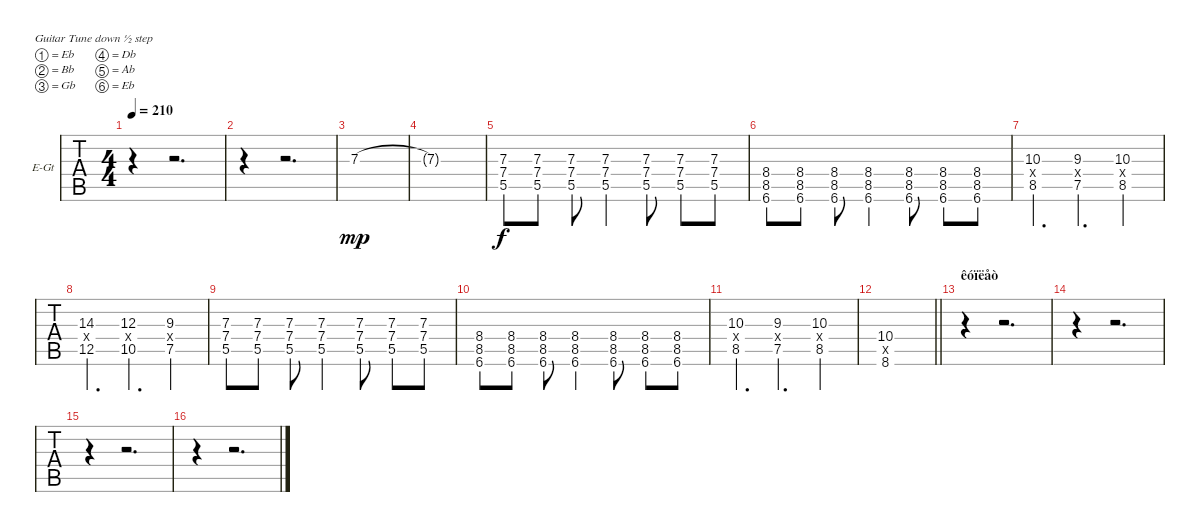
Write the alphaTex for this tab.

\bracketExtendMode groupsimilarinstruments
\firstSystemTrackNameOrientation horizontal
\otherSystemsTrackNameOrientation horizontal
\track ("Electric Guitar2" "E-Gt") {instrument distortionguitar}
\staff {tabs}
\tuning (Eb4 Bb3 Gb3 Db3 Ab2 Eb2)
\ts (4 4)
\beaming (8 2 2 2 2)
\tempo 210
\clef g2
\ks c
r.4{dy mp instrument distortionguitar} r.2{d} |
r.4 r.2{d} |
7.3.1 |
7.3{t}.1 |
(7.3 7.4 5.5).8{dy f} (7.3 7.4 5.5).8 (7.3 7.4 5.5).8 (7.3 7.4 5.5).4 (7.3 7.4 5.5).8 (7.3 7.4 5.5).8 (7.3 7.4 5.5).8 |
(8.4 8.5 6.6).8 (8.4 8.5 6.6).8 (8.4 8.5 6.6).8 (8.4 8.5 6.6).4 (8.4 8.5 6.6).8 (8.4 8.5 6.6).8 (8.4 8.5 6.6).8 |
(10.3 0.4{x} 8.5).4{d} (9.3 0.4{x} 7.5).4{d} (10.3 0.4{x} 8.5).4 |
(14.3 7.4{x} 12.5).4{d} (12.3 0.4{x} 10.5).4{d} (9.3 0.4{x} 7.5).4 |
(7.3 7.4 5.5).8 (7.3 7.4 5.5).8 (7.3 7.4 5.5).8 (7.3 7.4 5.5).4 (7.3 7.4 5.5).8 (7.3 7.4 5.5).8 (7.3 7.4 5.5).8 |
(8.4 8.5 6.6).8 (8.4 8.5 6.6).8 (8.4 8.5 6.6).8 (8.4 8.5 6.6).4 (8.4 8.5 6.6).8 (8.4 8.5 6.6).8 (8.4 8.5 6.6).8 |
(10.3 0.4{x} 8.5).4{d} (9.3 0.4{x} 7.5).4{d} (10.3 0.4{x} 8.5).4 |
\barLineRight lightlight
(10.4 0.5{x} 8.6).1 |
\section ("" "êóïëåò")
r.4 r.2{d} |
r.4 r.2{d} |
r.4 r.2{d} |
r.4 r.2{d}
